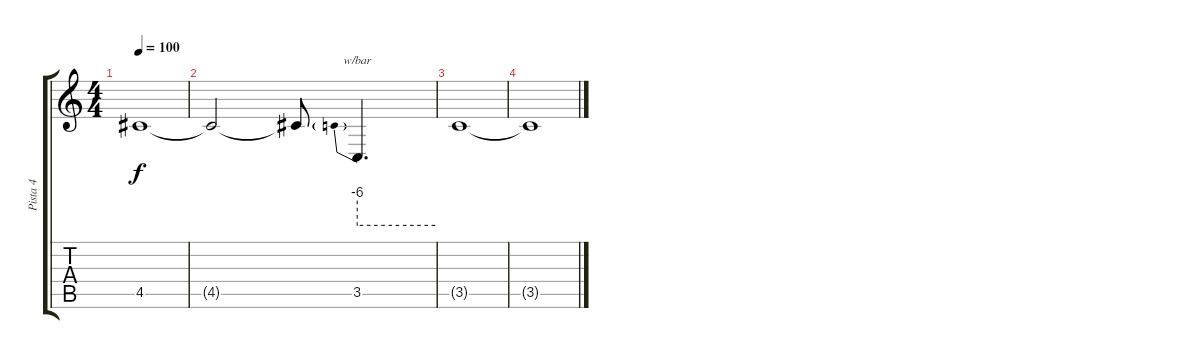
\track ("Pista 4" "Pista 4") {instrument acousticguitarsteel}
\staff {score tabs}
\tuning (E4 B3 G3 D3 A2 E2) {hide}
\ts (4 4)
\tempo 100
\clef g2
\ks c
4.5.1{dy f} |
4.5{t}.2{volume 10 balance 7 instrument drawbarorgan} 4.5{t}.8 3.5.4{d tbe (predive default 0 -24 60 -24) volume 0} |
3.5{t}.1 |
3.5{t}.1
